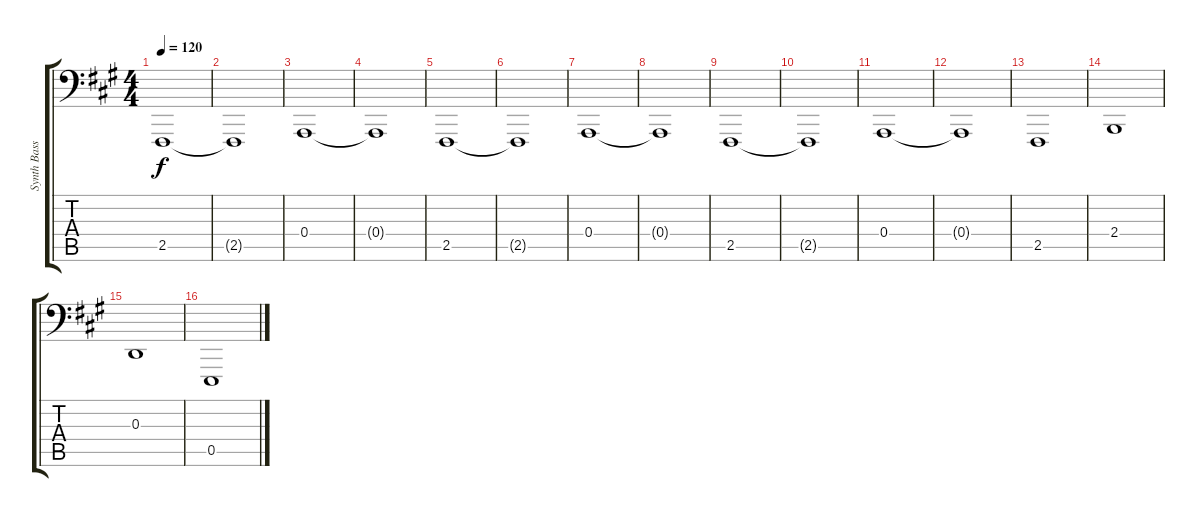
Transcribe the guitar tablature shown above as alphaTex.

\track ("Synth Bass" "Synth Bass") {instrument lead2sawtooth}
\staff {score tabs}
\tuning (C3 G2 D2 A1 E1 B0) {hide}
\ts (4 4)
\tempo 120
\clef f4
\ks f#minor
2.5.1{dy f balance 16} |
2.5{t}.1 |
0.4.1{balance 0} |
0.4{t}.1 |
2.5.1{balance 16} |
2.5{t}.1 |
0.4.1{balance 0} |
0.4{t}.1 |
2.5.1{balance 16} |
2.5{t}.1 |
0.4.1{balance 0} |
0.4{t}.1 |
2.5.1 |
2.4.1 |
0.3.1 |
0.5.1
